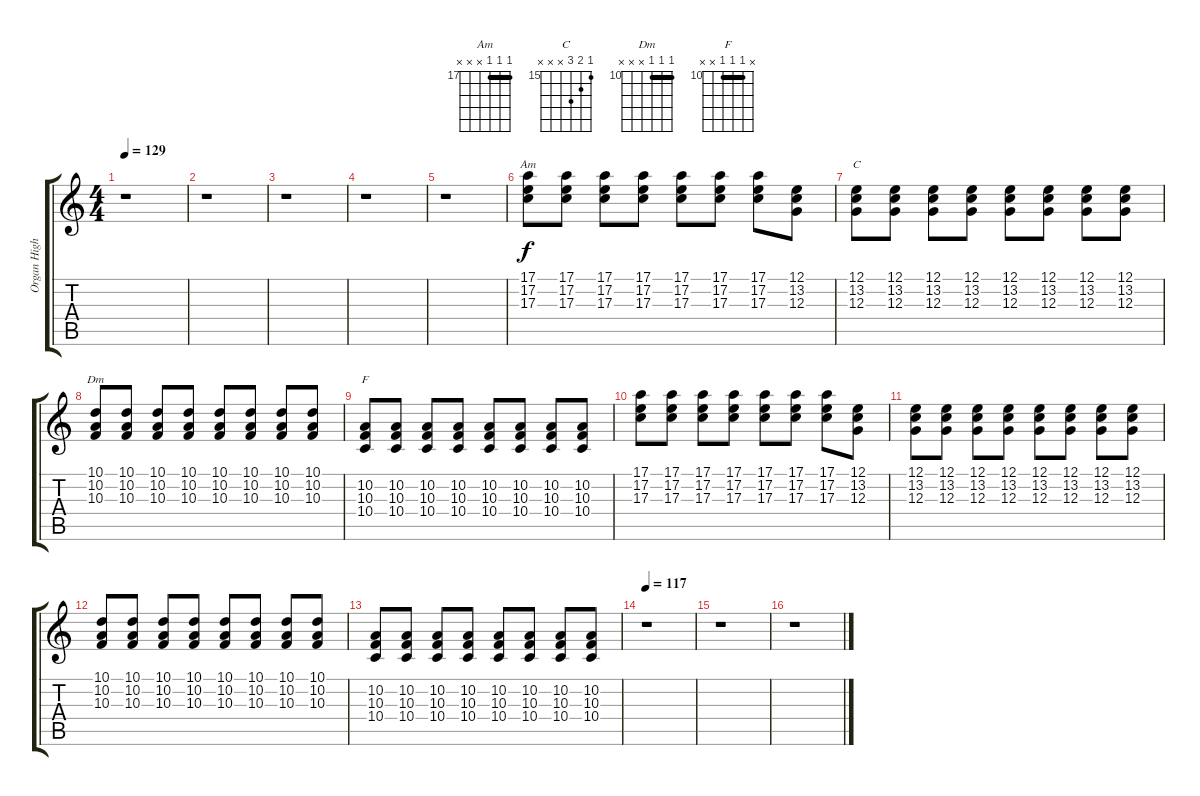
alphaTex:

\track ("Organ Higher Notes" "Organ High") {instrument pad6metallic}
\staff {score tabs}
\tuning (E4 B3 G3 D3 A2 E2) {hide}
\chord ("Am" 17 17 17 x x x) {firstfret 17 barre 17}
\chord ("C" 15 16 17 x x x) {firstfret 15}
\chord ("Dm" 10 10 10 x x x) {firstfret 10 barre 10}
\chord ("F" x 10 10 10 x x) {firstfret 10 barre 10}
\ts (4 4)
\tempo 129
\clef g2
\ks c
r.1{dy f} |
r.1 |
r.1 |
r.1 |
r.1 |
(17.1 17.2 17.3).8{ch "Am" volume 8 balance 3 instrument brightacousticpiano} (17.1 17.2 17.3).8 (17.1 17.2 17.3).8 (17.1 17.2 17.3).8 (17.1 17.2 17.3).8 (17.1 17.2 17.3).8 (17.1 17.2 17.3).8 (12.1 13.2 12.3).8 |
(12.1 13.2 12.3).8{ch "C"} (12.1 13.2 12.3).8 (12.1 13.2 12.3).8 (12.1 13.2 12.3).8 (12.1 13.2 12.3).8 (12.1 13.2 12.3).8 (12.1 13.2 12.3).8 (12.1 13.2 12.3).8 |
(10.1 10.2 10.3).8{ch "Dm"} (10.1 10.2 10.3).8 (10.1 10.2 10.3).8 (10.1 10.2 10.3).8 (10.1 10.2 10.3).8 (10.1 10.2 10.3).8 (10.1 10.2 10.3).8 (10.1 10.2 10.3).8 |
(10.2 10.3 10.4).8{ch "F"} (10.2 10.3 10.4).8 (10.2 10.3 10.4).8 (10.2 10.3 10.4).8 (10.2 10.3 10.4).8 (10.2 10.3 10.4).8 (10.2 10.3 10.4).8 (10.2 10.3 10.4).8 |
(17.1 17.2 17.3).8{volume 8 balance 3 instrument brightacousticpiano} (17.1 17.2 17.3).8 (17.1 17.2 17.3).8 (17.1 17.2 17.3).8 (17.1 17.2 17.3).8 (17.1 17.2 17.3).8 (17.1 17.2 17.3).8 (12.1 13.2 12.3).8 |
(12.1 13.2 12.3).8 (12.1 13.2 12.3).8 (12.1 13.2 12.3).8 (12.1 13.2 12.3).8 (12.1 13.2 12.3).8 (12.1 13.2 12.3).8 (12.1 13.2 12.3).8 (12.1 13.2 12.3).8 |
(10.1 10.2 10.3).8 (10.1 10.2 10.3).8 (10.1 10.2 10.3).8 (10.1 10.2 10.3).8 (10.1 10.2 10.3).8 (10.1 10.2 10.3).8 (10.1 10.2 10.3).8 (10.1 10.2 10.3).8 |
(10.2 10.3 10.4).8 (10.2 10.3 10.4).8 (10.2 10.3 10.4).8 (10.2 10.3 10.4).8 (10.2 10.3 10.4).8 (10.2 10.3 10.4).8 (10.2 10.3 10.4).8 (10.2 10.3 10.4).8 |
\tempo 117
r.1 |
r.1 |
r.1
